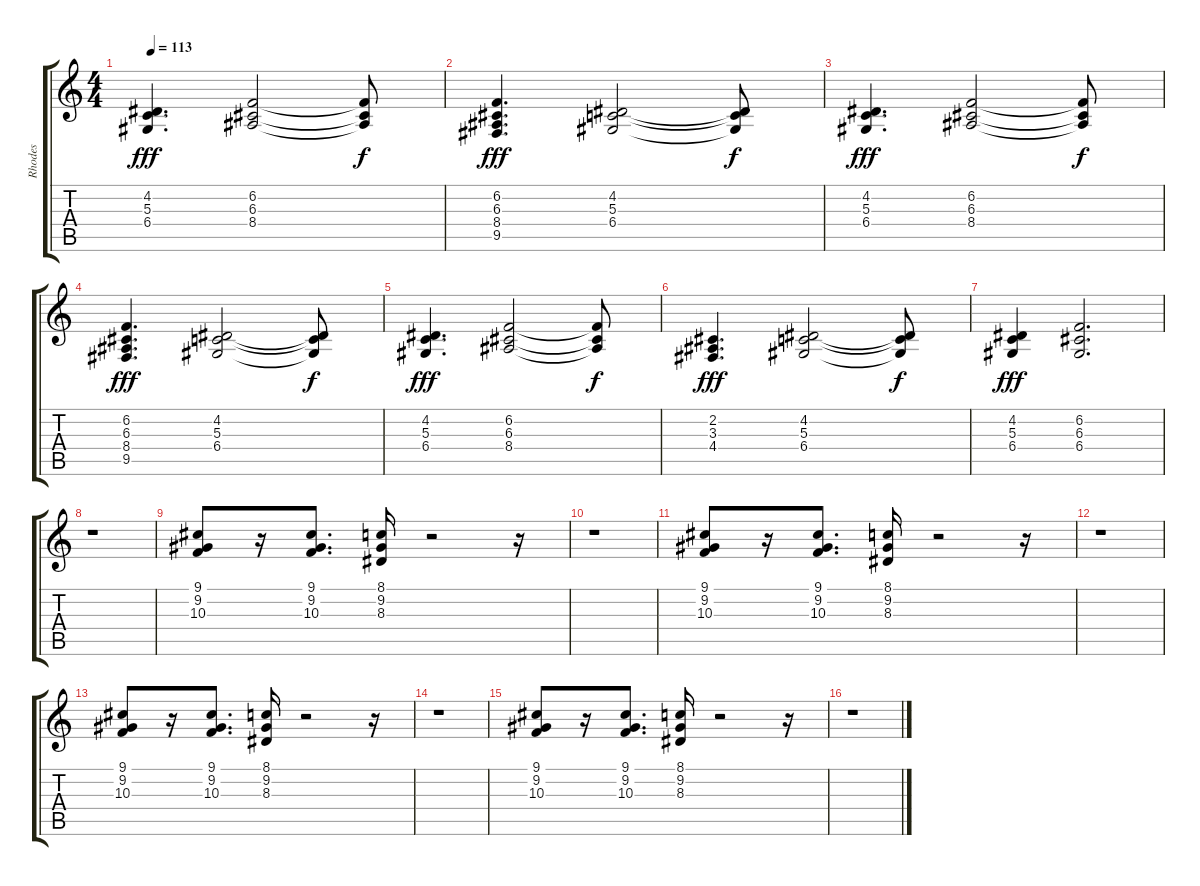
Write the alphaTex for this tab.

\track ("Rhodes" "Rhodes") {instrument electricpiano2}
\staff {score tabs}
\tuning (E4 B3 G3 D3 A2 E2) {hide}
\ts (4 4)
\tempo 113
\clef g2
\ks c
(4.2 5.3 6.4).4{d dy fff} (6.2 6.3 8.4).2 (6.2{t} 6.3{t} 8.4{t}).8{dy f} |
(6.2 6.3 8.4 9.5).4{d dy fff} (4.2 5.3 6.4).2 (4.2{t} 5.3{t} 6.4{t}).8{dy f} |
(4.2 5.3 6.4).4{d dy fff} (6.2 6.3 8.4).2 (6.2{t} 6.3{t} 8.4{t}).8{dy f} |
(6.2 6.3 8.4 9.5).4{d dy fff} (4.2 5.3 6.4).2 (4.2{t} 5.3{t} 6.4{t}).8{dy f} |
(4.2 5.3 6.4).4{d dy fff} (6.2 6.3 8.4).2 (6.2{t} 6.3{t} 8.4{t}).8{dy f} |
(2.2 3.3 4.4).4{d dy fff} (4.2 5.3 6.4).2 (4.2{t} 5.3{t} 6.4{t}).8{dy f} |
(4.2 5.3 6.4).4{dy fff} (6.2 6.3 6.4).2{d} |
r.1 |
(9.1 9.2 10.3).8 r.16 (9.1 9.2 10.3).8{d} (8.1 9.2 8.3).16 r.2 r.16 |
r.1 |
(9.1 9.2 10.3).8 r.16 (9.1 9.2 10.3).8{d} (8.1 9.2 8.3).16 r.2 r.16 |
r.1 |
(9.1 9.2 10.3).8 r.16 (9.1 9.2 10.3).8{d} (8.1 9.2 8.3).16 r.2 r.16 |
r.1 |
(9.1 9.2 10.3).8 r.16 (9.1 9.2 10.3).8{d} (8.1 9.2 8.3).16 r.2 r.16 |
r.1
